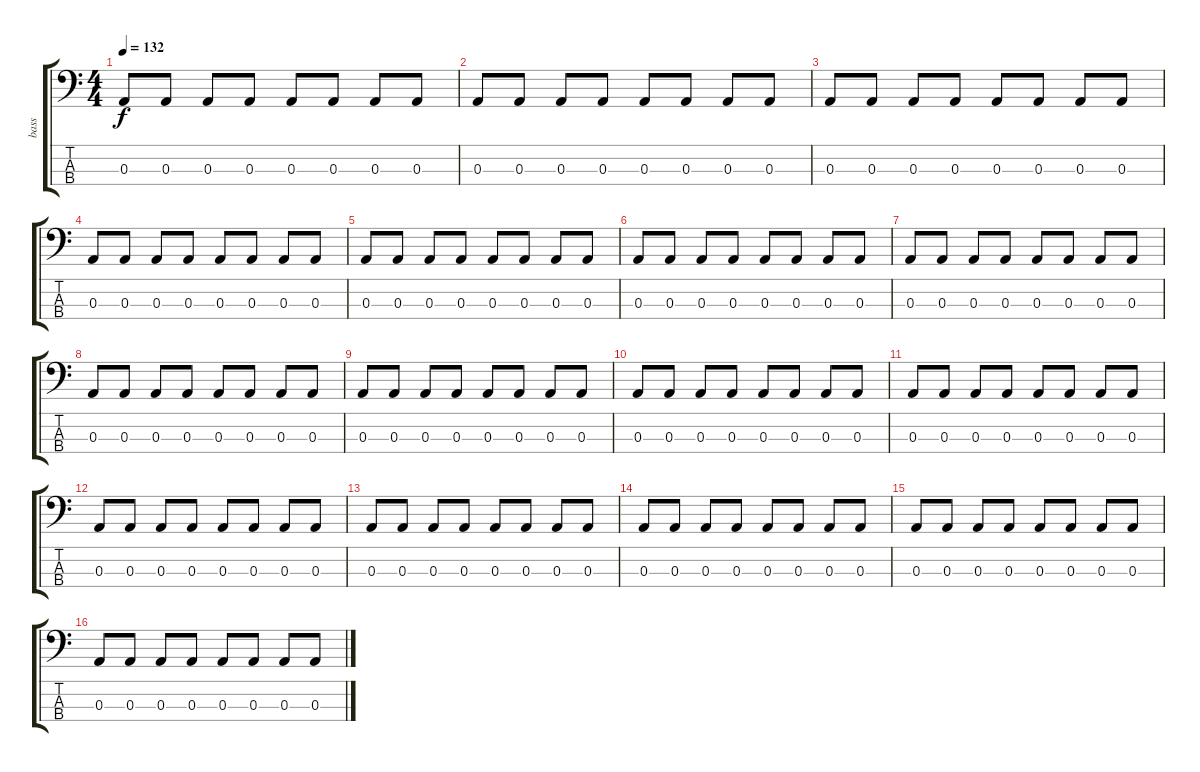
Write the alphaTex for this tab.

\track ("bass" "bass") {instrument electricbasspick}
\staff {score tabs}
\tuning (G2 D2 A1 E1) {hide}
\ts (4 4)
\tempo 132
\clef f4
\ks c
0.3.8{dy f} 0.3.8 0.3.8 0.3.8 0.3.8 0.3.8 0.3.8 0.3.8 |
0.3.8 0.3.8 0.3.8 0.3.8 0.3.8 0.3.8 0.3.8 0.3.8 |
0.3.8 0.3.8 0.3.8 0.3.8 0.3.8 0.3.8 0.3.8 0.3.8 |
0.3.8 0.3.8 0.3.8 0.3.8 0.3.8 0.3.8 0.3.8 0.3.8 |
0.3.8 0.3.8 0.3.8 0.3.8 0.3.8 0.3.8 0.3.8 0.3.8 |
0.3.8 0.3.8 0.3.8 0.3.8 0.3.8 0.3.8 0.3.8 0.3.8 |
0.3.8 0.3.8 0.3.8 0.3.8 0.3.8 0.3.8 0.3.8 0.3.8 |
0.3.8 0.3.8 0.3.8 0.3.8 0.3.8 0.3.8 0.3.8 0.3.8 |
0.3.8 0.3.8 0.3.8 0.3.8 0.3.8 0.3.8 0.3.8 0.3.8 |
0.3.8 0.3.8 0.3.8 0.3.8 0.3.8 0.3.8 0.3.8 0.3.8 |
0.3.8 0.3.8 0.3.8 0.3.8 0.3.8 0.3.8 0.3.8 0.3.8 |
0.3.8 0.3.8 0.3.8 0.3.8 0.3.8 0.3.8 0.3.8 0.3.8 |
0.3.8 0.3.8 0.3.8 0.3.8 0.3.8 0.3.8 0.3.8 0.3.8 |
0.3.8 0.3.8 0.3.8 0.3.8 0.3.8 0.3.8 0.3.8 0.3.8 |
0.3.8 0.3.8 0.3.8 0.3.8 0.3.8 0.3.8 0.3.8 0.3.8 |
0.3.8 0.3.8 0.3.8 0.3.8 0.3.8 0.3.8 0.3.8 0.3.8
